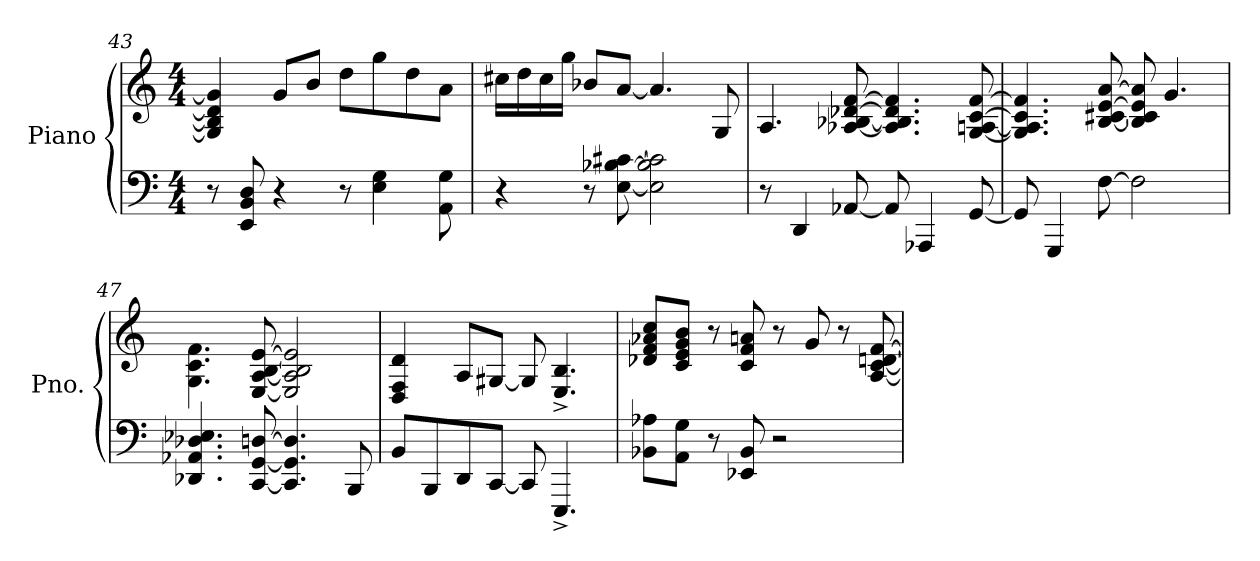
**kern	**kern
*part1	*part1
*staff2	*staff1
*I"Piano	*
*I'Pno.	*
*clefF4	*clefG2
*k[]	*k[]
*M4/4	*M4/4
=43	=43
8r	4G/] 4B/] 4d/] 4g/]
8EE/ 8BB/ 8D/	.
4r	8g/L
.	8b/J
8r	8dd\L
4E\ 4G\	8gg\
.	8dd\
8AA\ 8G\	8a\J
=44	=44
4r	16cc#X\LL
.	16dd\
.	16cc#\
.	16gg\JJ
8r	8b-X/L
[8E\ [8B-X\ [8c#X\	[8a/J
2E\] 2B-\] 2c#\]	4.a/]
.	8G/
!!LO:LB:g=z
=45	=45
8r	4.A/
4DD/	.
[8AA-X/	[8A-X/ [8B-X/ [8d-X/ [8f/
8AA-/]	4.A-/] 4.B-/] 4.d-/] 4.f/]
4AAA-X/	.
[8GG/	[8G/ [8An/ [8c/ [8f/
=46	=46
8GG/]	4.G/] 4.A/] 4.c/] 4.f/]
4GGG/	.
[8F\	[8B/ [8c#X/ [8e/ [8a/
2F\]	8B/] 8c#/] 8e/] 8a/]
.	4.g/
=47	=47
4.DD-X/ 4.AA-X/ 4.D-X/ 4.E-X/	4.G\ 4.c\ 4.f\
[8CC/ [8GG/ [8Dn/	[8E/ [8A/ [8B/ [8e/
4.CC/] 4.GG/] 4.D/]	2E/] 2A/] 2B/] 2e/]
8BBB/	.
=48	=48
8BB/L	4D/ 4F/ 4d/
8BBB/	.
8DD/	8A/L
[8CC/J	[8G#X/J
8CC/]	8G#/]
4.EEE^/	4.E/^ 4.B/^
!!LO:LB:g=z
=49	=49
8BB-X\ 8A-X\L	8d-X/ 8f/ 8a-X/ 8cc/L
8AA\ 8G\J	8c/ 8e/ 8g/ 8b/J
8r	8r
8EE-X/ 8BB-/	8c/ 8f/ 8an/
2r	8r
.	8g/
.	8r
.	[8A/ [8c/ [8dn/ [8f/
=	=
*-	*-
